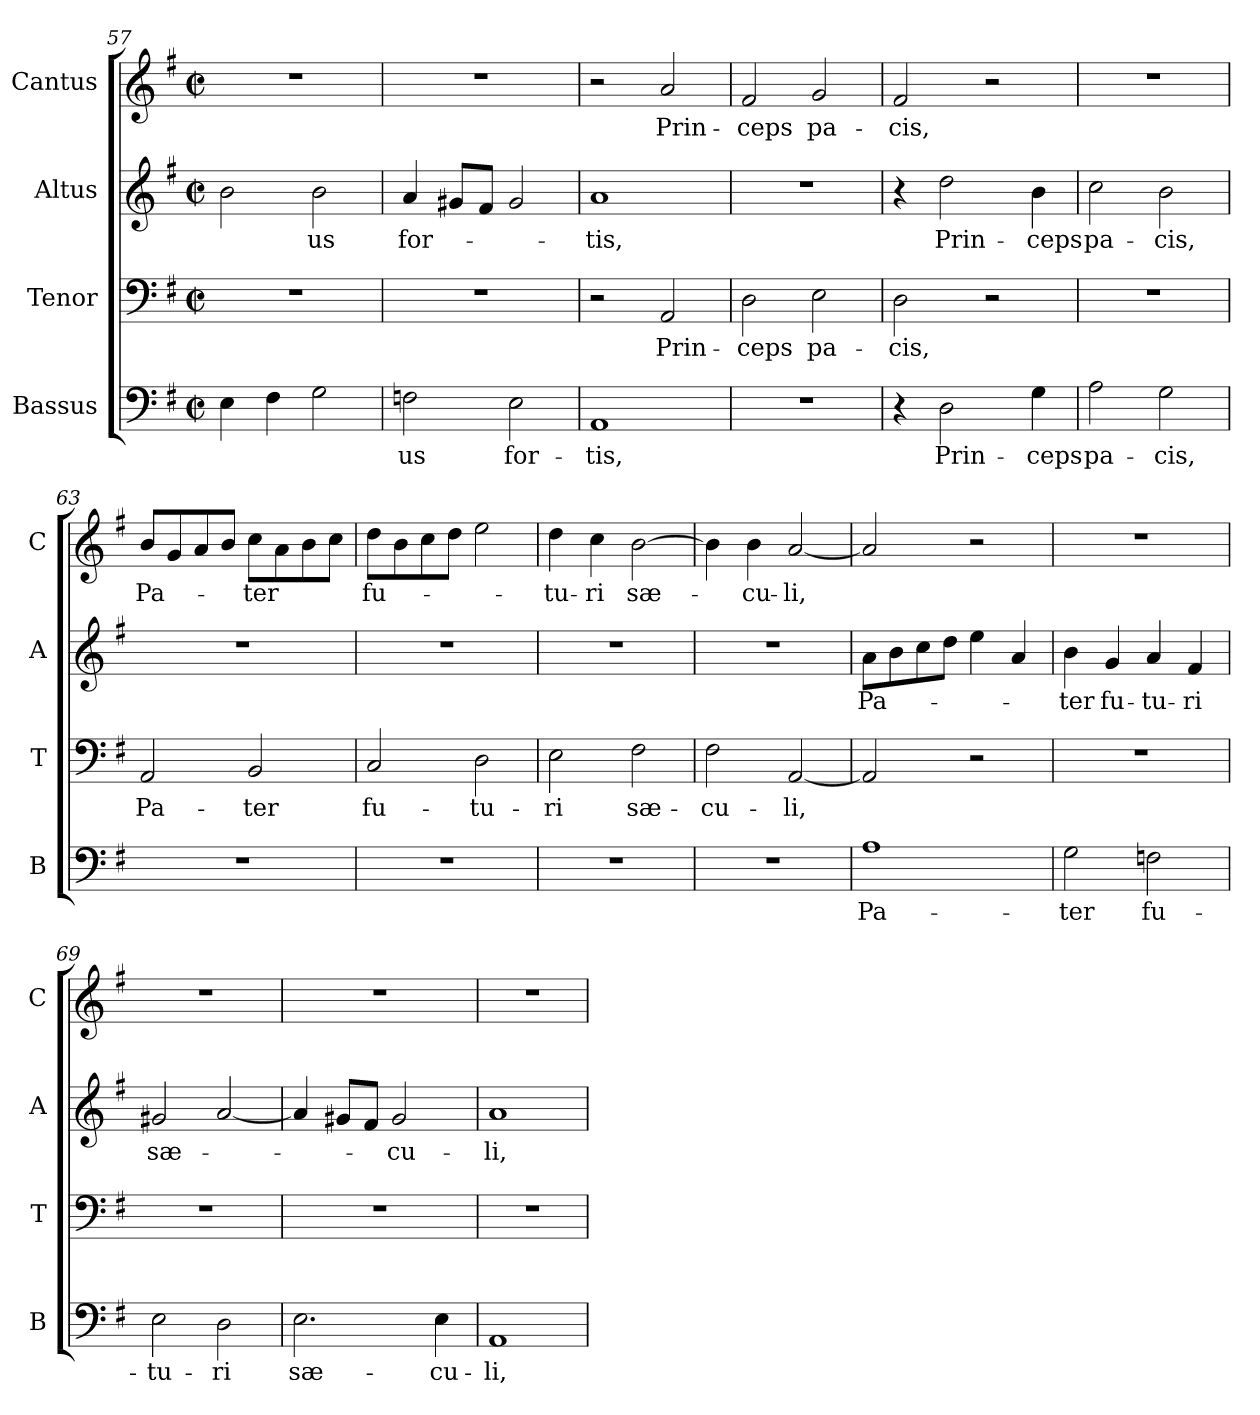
**kern	**text	**kern	**text	**kern	**text	**kern	**text
*part4	*part4	*part3	*part3	*part2	*part2	*part1	*part1
*staff4	*staff4	*staff3	*staff3	*staff2	*staff2	*staff1	*staff1
*I"Bassus	*	*I"Tenor	*	*I"Altus	*	*I"Cantus	*
*I'B	*	*I'T	*	*I'A	*	*I'C	*
*clefF4	*	*clefF4	*	*clefG2	*	*clefG2	*
*k[f#]	*	*k[f#]	*	*k[f#]	*	*k[f#]	*
*G:	*	*G:	*	*G:	*	*G:	*
*M2/2	*	*M2/2	*	*M2/2	*	*M2/2	*
*met(c|)	*	*met(c|)	*	*met(c|)	*	*met(c|)	*
=57	=57	=57	=57	=57	=57	=57	=57
4E\	.	1r	.	2b\	.	1r	.
4F#\	.	.	.	.	.	.	.
!	!	!	!	!	!LO:LY:b	!	!
2G\	.	.	.	2b\	-us	.	.
!!LO:LB:g=z
=58	=58	=58	=58	=58	=58	=58	=58
!	!LO:LY:b	!	!	!	!LO:LY:b	!	!
2Fn\	-us	1r	.	4a/	for-	1r	.
.	.	.	.	8g#X/L	.	.	.
.	.	.	.	8f#/J	.	.	.
!	!LO:LY:b	!	!	!	!	!	!
2E\	for-	.	.	2g#/	.	.	.
=59	=59	=59	=59	=59	=59	=59	=59
!	!LO:LY:b	!	!	!	!LO:LY:b	!	!
1AA	-tis,	2r	.	1a	-tis,	2r	.
!	!	!	!LO:LY:b	!	!	!	!LO:LY:b
.	.	2AA/	Prin-	.	.	2a/	Prin-
=60	=60	=60	=60	=60	=60	=60	=60
!	!	!	!LO:LY:b	!	!	!	!LO:LY:b
1r	.	2D\	-ceps	1r	.	2f#/	-ceps
!	!	!	!LO:LY:b	!	!	!	!LO:LY:b
.	.	2E\	pa-	.	.	2g/	pa-
=61	=61	=61	=61	=61	=61	=61	=61
!	!	!	!LO:LY:b	!	!	!	!LO:LY:b
4r	.	2D\	-cis,	4r	.	2f#/	-cis,
!	!LO:LY:b	!	!	!	!LO:LY:b	!	!
2D\	Prin-	.	.	2dd\	Prin-	.	.
.	.	2r	.	.	.	2r	.
!	!LO:LY:b	!	!	!	!LO:LY:b	!	!
4G\	-ceps	.	.	4b\	-ceps	.	.
=62	=62	=62	=62	=62	=62	=62	=62
!	!LO:LY:b	!	!	!	!LO:LY:b	!	!
2A\	pa-	1r	.	2cc\	pa-	1r	.
!	!LO:LY:b	!	!	!	!LO:LY:b	!	!
2G\	-cis,	.	.	2b\	-cis,	.	.
=63	=63	=63	=63	=63	=63	=63	=63
!	!	!	!LO:LY:b	!	!	!	!LO:LY:b
1r	.	2AA/	Pa-	1r	.	8b/L	Pa-
.	.	.	.	.	.	8g/	.
.	.	.	.	.	.	8a/	.
.	.	.	.	.	.	8b/J	.
!	!	!	!LO:LY:b	!	!	!	!LO:LY:b
.	.	2BB/	-ter	.	.	8cc\L	-ter
.	.	.	.	.	.	8a\	.
.	.	.	.	.	.	8b\	.
.	.	.	.	.	.	8cc\J	.
=64	=64	=64	=64	=64	=64	=64	=64
!	!	!	!LO:LY:b	!	!	!	!LO:LY:b
1r	.	2C/	fu-	1r	.	8dd\L	fu-
.	.	.	.	.	.	8b\	.
.	.	.	.	.	.	8cc\	.
.	.	.	.	.	.	8dd\J	.
!	!	!	!LO:LY:b	!	!	!	!
.	.	2D\	-tu-	.	.	2ee\	.
!!LO:LB:g=z
=65	=65	=65	=65	=65	=65	=65	=65
!	!	!	!LO:LY:b	!	!	!	!LO:LY:b
1r	.	2E\	-ri	1r	.	4dd\	-tu-
!	!	!	!	!	!	!	!LO:LY:b
.	.	.	.	.	.	4cc\	-ri
!	!	!	!LO:LY:b	!	!	!	!LO:LY:b
.	.	2F#\	sæ-	.	.	[2b\	sæ-
=66	=66	=66	=66	=66	=66	=66	=66
!	!	!	!LO:LY:b	!	!	!	!
1r	.	2F#\	-cu-	1r	.	4b\]	.
!	!	!	!	!	!	!	!LO:LY:b
.	.	.	.	.	.	4b\	-cu-
!	!	!	!LO:LY:b	!	!	!	!LO:LY:b
.	.	[2AA/	-li,	.	.	[2a/	-li,
=67	=67	=67	=67	=67	=67	=67	=67
!	!LO:LY:b	!	!	!	!LO:LY:b	!	!
1A	Pa-	2AA/]	.	8a\L	Pa-	2a/]	.
.	.	.	.	8b\	.	.	.
.	.	.	.	8cc\	.	.	.
.	.	.	.	8dd\J	.	.	.
.	.	2r	.	4ee\	.	2r	.
.	.	.	.	4a/	.	.	.
=68	=68	=68	=68	=68	=68	=68	=68
!	!LO:LY:b	!	!	!	!LO:LY:b	!	!
2G\	-ter	1r	.	4b\	-ter	1r	.
!	!	!	!	!	!LO:LY:b	!	!
.	.	.	.	4g/	fu-	.	.
!	!LO:LY:b	!	!	!	!LO:LY:b	!	!
2Fn\	fu-	.	.	4a/	-tu-	.	.
!	!	!	!	!	!LO:LY:b	!	!
.	.	.	.	4f#/	-ri	.	.
=69	=69	=69	=69	=69	=69	=69	=69
!	!LO:LY:b	!	!	!	!LO:LY:b	!	!
2E\	-tu-	1r	.	2g#X/	sæ-	1r	.
!	!LO:LY:b	!	!	!	!	!	!
2D\	-ri	.	.	[2a/	.	.	.
=70	=70	=70	=70	=70	=70	=70	=70
!	!LO:LY:b	!	!	!	!	!	!
2.E\	sæ-	1r	.	4a/]	.	1r	.
.	.	.	.	8g#X/L	.	.	.
.	.	.	.	8f#/J	.	.	.
!	!	!	!	!	!LO:LY:b	!	!
.	.	.	.	2g#/	-cu-	.	.
!	!LO:LY:b	!	!	!	!	!	!
4E\	-cu-	.	.	.	.	.	.
=71	=71	=71	=71	=71	=71	=71	=71
!	!LO:LY:b	!	!	!	!LO:LY:b	!	!
1AA	-li,	1r	.	1a	-li,	1r	.
=	=	=	=	=	=	=	=
*-	*-	*-	*-	*-	*-	*-	*-
